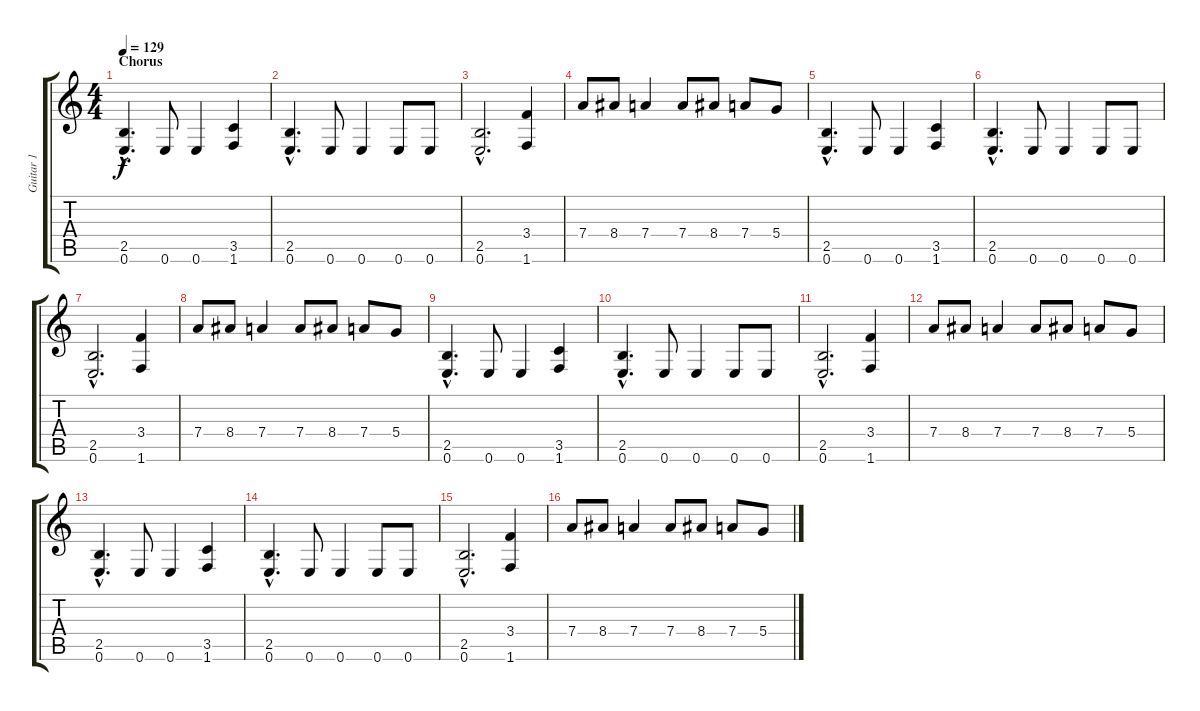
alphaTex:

\track ("Guitar 1" "Guitar 1") {instrument distortionguitar}
\staff {score tabs}
\tuning (E4 B3 G3 D3 A2 E2) {hide}
\ts (4 4)
\section ("" "Chorus")
\tempo 129
\clef g2
\ks c
(2.5{hac} 0.6{hac}).4{d dy f} 0.6.8 0.6.4 (3.5 1.6).4 |
(2.5{hac} 0.6{hac}).4{d} 0.6.8 0.6.4 0.6.8 0.6.8 |
(2.5{hac} 0.6{hac}).2{d} (3.4 1.6).4 |
7.4.8 8.4.8 7.4.4 7.4.8 8.4.8 7.4.8 5.4.8 |
(2.5{hac} 0.6{hac}).4{d} 0.6.8 0.6.4 (3.5 1.6).4 |
(2.5{hac} 0.6{hac}).4{d} 0.6.8 0.6.4 0.6.8 0.6.8 |
(2.5{hac} 0.6{hac}).2{d} (3.4 1.6).4 |
7.4.8 8.4.8 7.4.4 7.4.8 8.4.8 7.4.8 5.4.8 |
(2.5{hac} 0.6{hac}).4{d} 0.6.8 0.6.4 (3.5 1.6).4 |
(2.5{hac} 0.6{hac}).4{d} 0.6.8 0.6.4 0.6.8 0.6.8 |
(2.5{hac} 0.6{hac}).2{d} (3.4 1.6).4 |
7.4.8 8.4.8 7.4.4 7.4.8 8.4.8 7.4.8 5.4.8 |
(2.5{hac} 0.6{hac}).4{d} 0.6.8 0.6.4 (3.5 1.6).4 |
(2.5{hac} 0.6{hac}).4{d} 0.6.8 0.6.4 0.6.8 0.6.8 |
(2.5{hac} 0.6{hac}).2{d} (3.4 1.6).4 |
7.4.8 8.4.8 7.4.4 7.4.8 8.4.8 7.4.8 5.4.8
